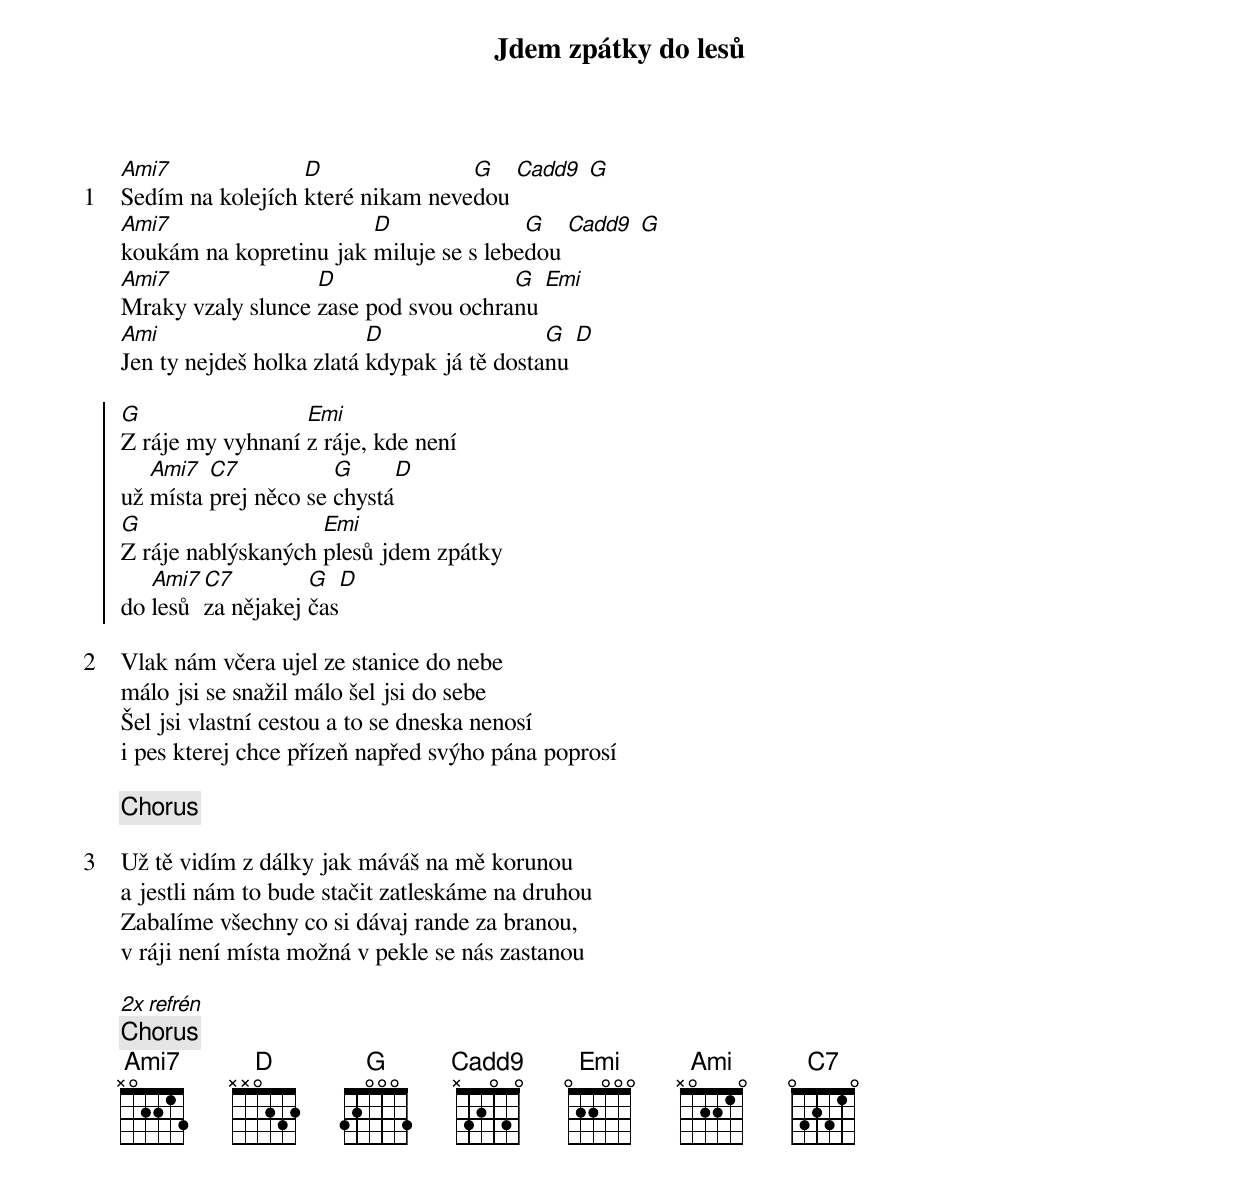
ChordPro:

{title: Jdem zpátky do lesů}
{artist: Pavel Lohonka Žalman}

{start_of_verse: 1}
[Ami7]Sedím na kolejích [D]které nikam neve[G]dou [Cadd9] [G]
[Ami7]koukám na kopretinu jak [D]miluje se s lebe[G]dou [Cadd9] [G]
[Ami7]Mraky vzaly slunce [D]zase pod svou ochra[G]nu [Emi]
[Ami]Jen ty nejdeš holka zlatá [D]kdypak já tě dosta[G]nu [D]
{end_of_verse}

{start_of_chorus}
[G]Z ráje my vyhnaní [Emi]z ráje, kde není
už [Ami7]místa [C7]prej něco se [G]chystá[D]
[G]Z ráje nablýskaných [Emi]plesů jdem zpátky
do [Ami7]lesů [C7]za nějakej [G]čas[D]
{end_of_chorus}

{start_of_verse: 2}
Vlak nám včera ujel ze stanice do nebe
málo jsi se snažil málo šel jsi do sebe
Šel jsi vlastní cestou a to se dneska nenosí
i pes kterej chce přízeň napřed svýho pána poprosí
{end_of_verse}

{chorus}

{start_of_verse: 3}
Už tě vidím z dálky jak máváš na mě korunou
a jestli nám to bude stačit zatleskáme na druhou
Zabalíme všechny co si dávaj rande za branou,
v ráji není místa možná v pekle se nás zastanou
{end_of_verse}

[*2x refrén]
{chorus}
